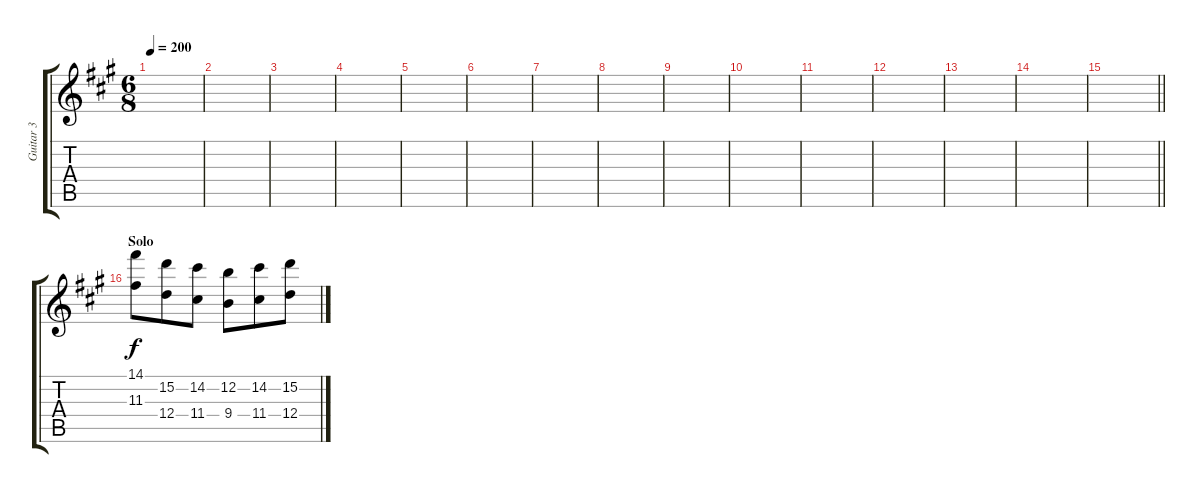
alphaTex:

\track ("Guitar 3" "Guitar 3") {instrument distortionguitar}
\staff {score tabs}
\tuning (E4 B3 G3 D3 A2 E2) {hide}
\ts (6 8)
\tempo 200
\clef g2
\ks f#minor
|
|
|
|
|
|
|
|
|
|
|
|
|
|
\barLineRight lightlight
|
\section ("" "Solo")
(14.1 11.3).8 (15.2 12.4).8 (14.2 11.4).8 (12.2 9.4).8 (14.2 11.4).8 (15.2 12.4).8
